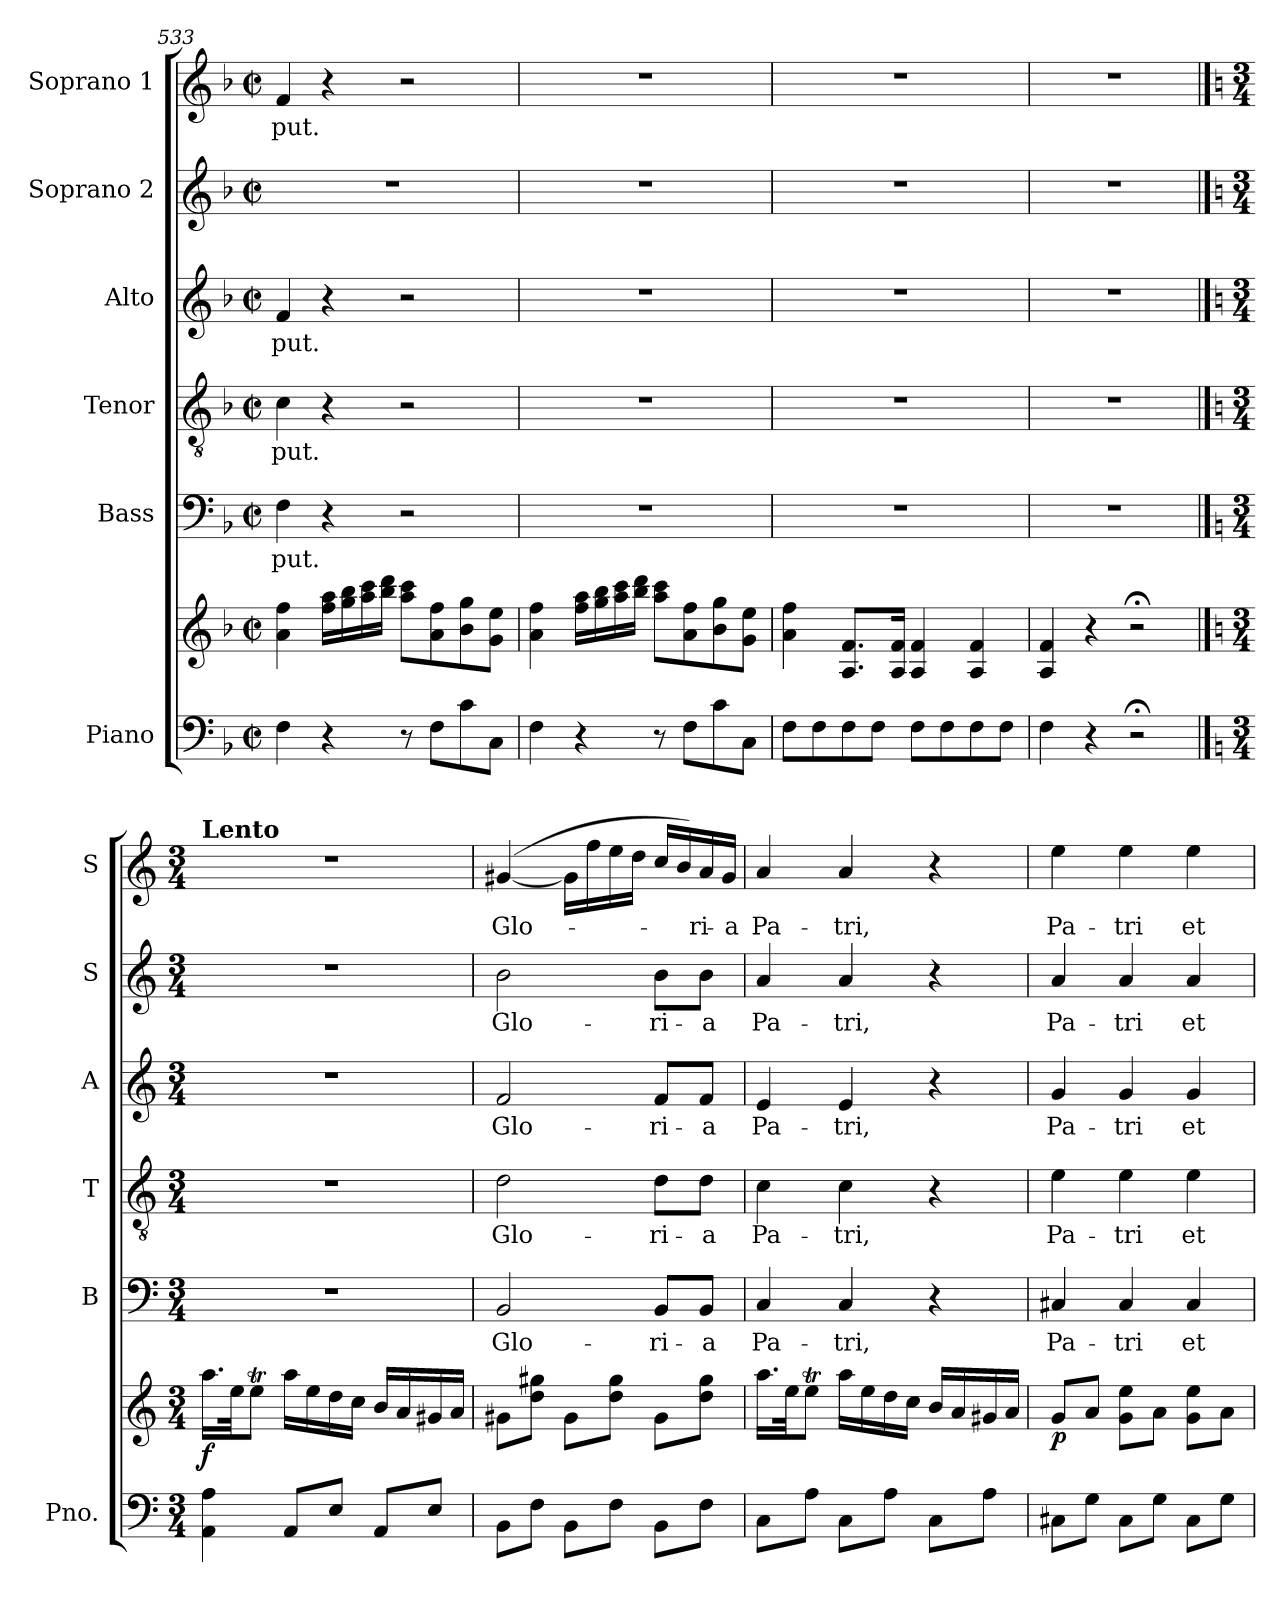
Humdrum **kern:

**kern	**kern	**dynam	**kern	**text	**kern	**text	**kern	**text	**kern	**text	**kern	**text
*part6	*part6	*part6	*part5	*part5	*part4	*part4	*part3	*part3	*part2	*part2	*part1	*part1
*staff7	*staff6	*staff6/7	*staff5	*staff5	*staff4	*staff4	*staff3	*staff3	*staff2	*staff2	*staff1	*staff1
*I"Piano	*	*	*I"Bass	*	*I"Tenor	*	*I"Alto	*	*I"Soprano 2	*	*I"Soprano 1	*
*I'Pno.	*	*	*I'B	*	*I'T	*	*I'A	*	*I'S	*	*I'S	*
*clefF4	*clefG2	*	*clefF4	*	*clefGv2	*	*clefG2	*	*clefG2	*	*clefG2	*
*k[b-]	*k[b-]	*	*k[b-]	*	*k[b-]	*	*k[b-]	*	*k[b-]	*	*k[b-]	*
*F:	*F:	*	*F:	*	*F:	*	*F:	*	*F:	*	*F:	*
*M2/2	*M2/2	*	*M2/2	*	*M2/2	*	*M2/2	*	*M2/2	*	*M2/2	*
*met(c|)	*met(c|)	*	*met(c|)	*	*met(c|)	*	*met(c|)	*	*met(c|)	*	*met(c|)	*
=533	=533	=533	=533	=533	=533	=533	=533	=533	=533	=533	=533	=533
!	!	!	!	!LO:LY:b	!	!LO:LY:b	!	!LO:LY:b	!	!	!	!LO:LY:b
4F\	4a\ 4ff\	.	4F\	-put.	4c\	-put.	4f/	-put.	1r	.	4f/	-put.
4r	16ff\ 16aa\LL	.	4r	.	4r	.	4r	.	.	.	4r	.
.	16gg\ 16bb-\	.	.	.	.	.	.	.	.	.	.	.
.	16aa\ 16ccc\	.	.	.	.	.	.	.	.	.	.	.
.	16bb-\ 16ddd\JJ	.	.	.	.	.	.	.	.	.	.	.
8r	8aa\ 8ccc\L	.	2r	.	2r	.	2r	.	.	.	2r	.
8F\L	8a\ 8ff\	.	.	.	.	.	.	.	.	.	.	.
8c\	8b-\ 8gg\	.	.	.	.	.	.	.	.	.	.	.
8C\J	8g\ 8ee\J	.	.	.	.	.	.	.	.	.	.	.
=534	=534	=534	=534	=534	=534	=534	=534	=534	=534	=534	=534	=534
4F\	4a\ 4ff\	.	1r	.	1r	.	1r	.	1r	.	1r	.
4r	16ff\ 16aa\LL	.	.	.	.	.	.	.	.	.	.	.
.	16gg\ 16bb-\	.	.	.	.	.	.	.	.	.	.	.
.	16aa\ 16ccc\	.	.	.	.	.	.	.	.	.	.	.
.	16bb-\ 16ddd\JJ	.	.	.	.	.	.	.	.	.	.	.
8r	8aa\ 8ccc\L	.	.	.	.	.	.	.	.	.	.	.
8F\L	8a\ 8ff\	.	.	.	.	.	.	.	.	.	.	.
8c\	8b-\ 8gg\	.	.	.	.	.	.	.	.	.	.	.
8C\J	8g\ 8ee\J	.	.	.	.	.	.	.	.	.	.	.
=535	=535	=535	=535	=535	=535	=535	=535	=535	=535	=535	=535	=535
8F\L	4a\ 4ff\	.	1r	.	1r	.	1r	.	1r	.	1r	.
8F\	.	.	.	.	.	.	.	.	.	.	.	.
8F\	8.A/ 8.f/L	.	.	.	.	.	.	.	.	.	.	.
8F\J	.	.	.	.	.	.	.	.	.	.	.	.
.	16A/ 16f/Jk	.	.	.	.	.	.	.	.	.	.	.
8F\L	4A/ 4f/	.	.	.	.	.	.	.	.	.	.	.
8F\	.	.	.	.	.	.	.	.	.	.	.	.
8F\	4A/ 4f/	.	.	.	.	.	.	.	.	.	.	.
8F\J	.	.	.	.	.	.	.	.	.	.	.	.
=536	=536	=536	=536	=536	=536	=536	=536	=536	=536	=536	=536	=536
4F\	4A/ 4f/	.	1r	.	1r	.	1r	.	1r	.	1r	.
4r	4r	.	.	.	.	.	.	.	.	.	.	.
2r;<	2r;<	.	.	.	.	.	.	.	.	.	.	.
!!LO:LB:g=z
==536X5	==536X5	==536X5	==536X5	==536X5	==536X5	==536X5	==536X5	==536X5	==536X5	==536X5	==536X5	==536X5
*k[]	*k[]	*	*k[]	*	*k[]	*	*k[]	*	*k[]	*	*k[]	*
*a:	*a:	*	*a:	*	*a:	*	*a:	*	*a:	*	*a:	*
*M3/4	*M3/4	*	*M3/4	*	*M3/4	*	*M3/4	*	*M3/4	*	*M3/4	*
!	!	!	!	!	!	!	!	!	!	!	!LO:TX:a:B:t=Lento	!
!	!	!LO:DY:b	!	!	!	!	!	!	!	!	!	!
4AA\ 4A\	16.aa\LL	f	2.r	.	2.r	.	2.r	.	2.r	.	2.r	.
.	32ee\Jk	.	.	.	.	.	.	.	.	.	.	.
.	8eet\J	.	.	.	.	.	.	.	.	.	.	.
8AA/L	16aa\LL	.	.	.	.	.	.	.	.	.	.	.
.	16ee\	.	.	.	.	.	.	.	.	.	.	.
8E/J	16dd\	.	.	.	.	.	.	.	.	.	.	.
.	16cc\JJ	.	.	.	.	.	.	.	.	.	.	.
8AA/L	16b/LL	.	.	.	.	.	.	.	.	.	.	.
.	16a/	.	.	.	.	.	.	.	.	.	.	.
8E/J	16g#X/	.	.	.	.	.	.	.	.	.	.	.
.	16a/JJ	.	.	.	.	.	.	.	.	.	.	.
=537	=537	=537	=537	=537	=537	=537	=537	=537	=537	=537	=537	=537
!	!	!	!	!LO:LY:b	!	!LO:LY:b	!	!LO:LY:b	!	!LO:LY:b	!	!LO:LY:b
8BB\L	8g#X\L	.	2BB/	Glo-	2d\	Glo-	2f/	Glo-	2b\	Glo-	(>[4g#X/	Glo-
8F\J	8dd\ 8gg#X\J	.	.	.	.	.	.	.	.	.	.	.
8BB\L	8g#\L	.	.	.	.	.	.	.	.	.	16g#\LL]	.
.	.	.	.	.	.	.	.	.	.	.	16ff\	.
8F\J	8dd\ 8gg#\J	.	.	.	.	.	.	.	.	.	16ee\	.
.	.	.	.	.	.	.	.	.	.	.	16dd\JJ	.
!	!	!	!	!LO:LY:b	!	!LO:LY:b	!	!LO:LY:b	!	!LO:LY:b	!	!
8BB\L	8g#\L	.	8BB/L	-ri-	8d\L	-ri-	8f/L	-ri-	8b\L	-ri-	16cc/LL	.
.	.	.	.	.	.	.	.	.	.	.	16b/)	.
!	!	!	!	!LO:LY:b	!	!LO:LY:b	!	!LO:LY:b	!	!LO:LY:b	!	!LO:LY:b
8F\J	8dd\ 8gg#\J	.	8BB/J	-a	8d\J	-a	8f/J	-a	8b\J	-a	16a/	-ri-
!	!	!	!	!	!	!	!	!	!	!	!	!LO:LY:b
.	.	.	.	.	.	.	.	.	.	.	16g#/JJ	-a
=538	=538	=538	=538	=538	=538	=538	=538	=538	=538	=538	=538	=538
!	!	!	!	!LO:LY:b	!	!LO:LY:b	!	!LO:LY:b	!	!LO:LY:b	!	!LO:LY:b
8C\L	16.aa\LL	.	4C/	Pa-	4c\	Pa-	4e/	Pa-	4a/	Pa-	4a/	Pa-
.	32ee\Jk	.	.	.	.	.	.	.	.	.	.	.
8A\J	8eet\J	.	.	.	.	.	.	.	.	.	.	.
!	!	!	!	!LO:LY:b	!	!LO:LY:b	!	!LO:LY:b	!	!LO:LY:b	!	!LO:LY:b
8C\L	16aa\LL	.	4C/	-tri,	4c\	-tri,	4e/	-tri,	4a/	-tri,	4a/	-tri,
.	16ee\	.	.	.	.	.	.	.	.	.	.	.
8A\J	16dd\	.	.	.	.	.	.	.	.	.	.	.
.	16cc\JJ	.	.	.	.	.	.	.	.	.	.	.
8C\L	16b/LL	.	4r	.	4r	.	4r	.	4r	.	4r	.
.	16a/	.	.	.	.	.	.	.	.	.	.	.
8A\J	16g#X/	.	.	.	.	.	.	.	.	.	.	.
.	16a/JJ	.	.	.	.	.	.	.	.	.	.	.
=539	=539	=539	=539	=539	=539	=539	=539	=539	=539	=539	=539	=539
!	!	!LO:DY:b	!	!LO:LY:b	!	!LO:LY:b	!	!LO:LY:b	!	!LO:LY:b	!	!LO:LY:b
8C#X\L	8g/L	p	4C#X/	Pa-	4e\	Pa-	4g/	Pa-	4a/	Pa-	4ee\	Pa-
8G\J	8a/J	.	.	.	.	.	.	.	.	.	.	.
!	!	!	!	!LO:LY:b	!	!LO:LY:b	!	!LO:LY:b	!	!LO:LY:b	!	!LO:LY:b
8C#\L	8g\ 8ee\L	.	4C#/	-tri	4e\	-tri	4g/	-tri	4a/	-tri	4ee\	-tri
8G\J	8a\J	.	.	.	.	.	.	.	.	.	.	.
!	!	!	!	!LO:LY:b	!	!LO:LY:b	!	!LO:LY:b	!	!LO:LY:b	!	!LO:LY:b
8C#\L	8g\ 8ee\L	.	4C#/	et	4e\	et	4g/	et	4a/	et	4ee\	et
8G\J	8a\J	.	.	.	.	.	.	.	.	.	.	.
=	=	=	=	=	=	=	=	=	=	=	=	=
*-	*-	*-	*-	*-	*-	*-	*-	*-	*-	*-	*-	*-
